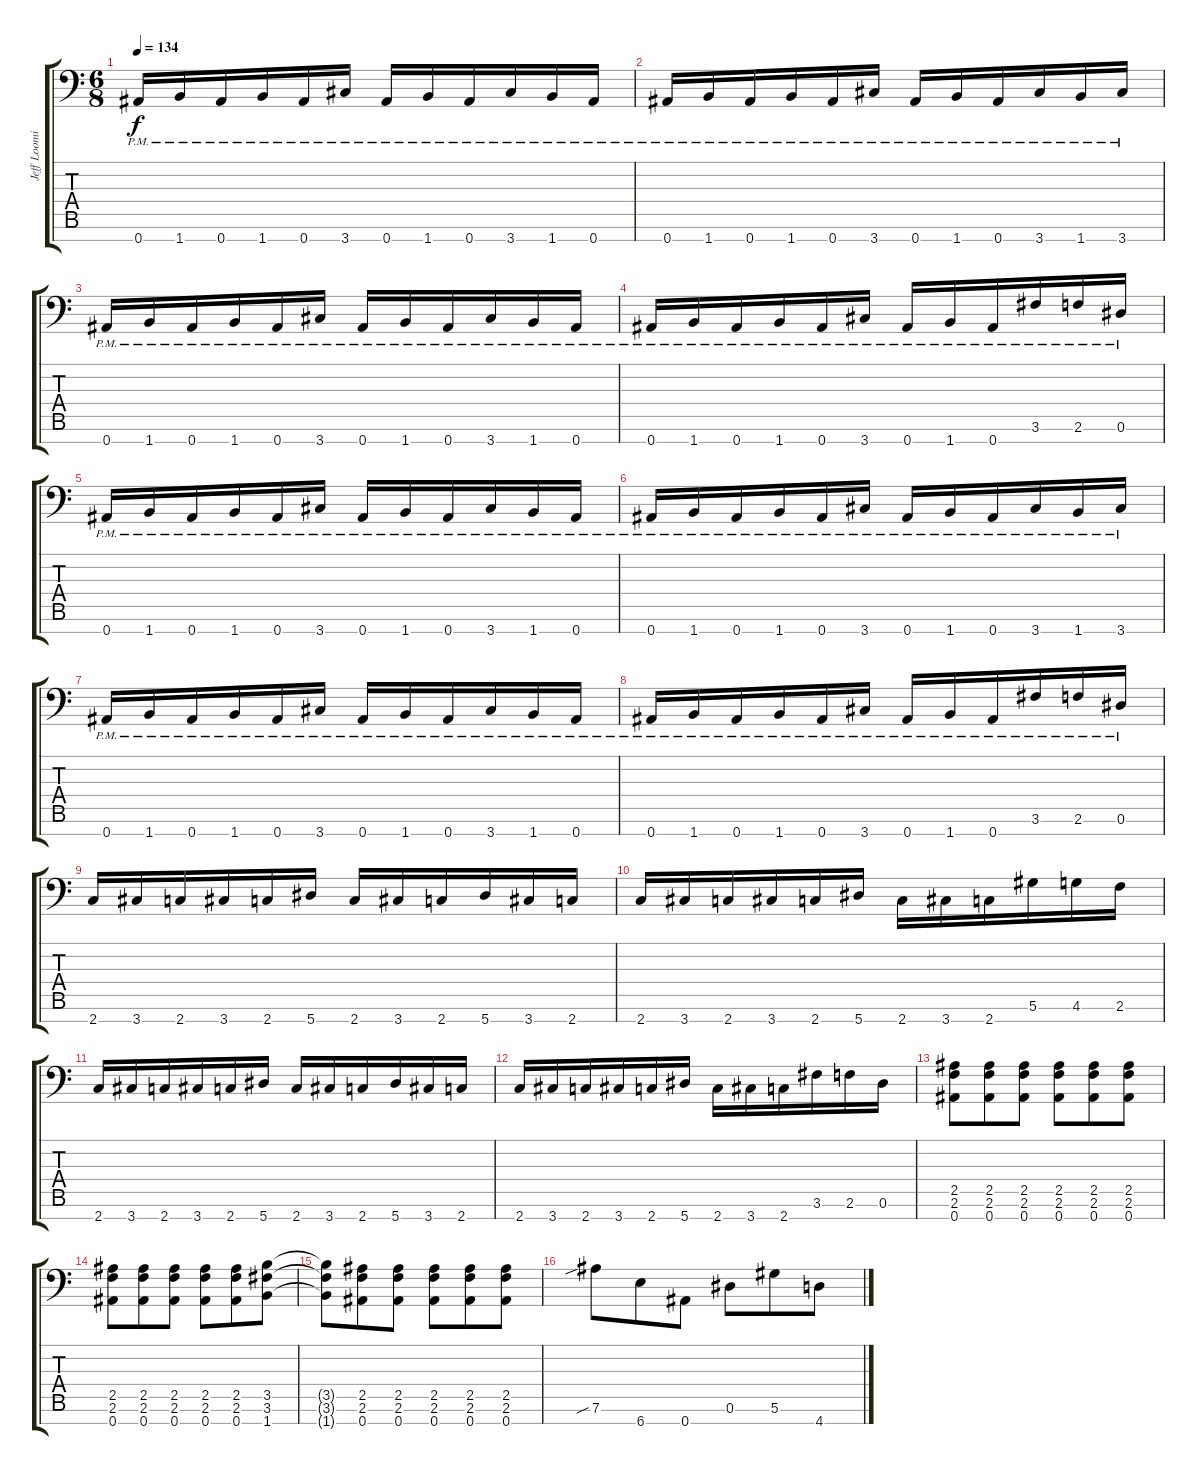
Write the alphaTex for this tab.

\track ("Jeff Loomis" "Jeff Loomi") {instrument distortionguitar}
\staff {score tabs}
\tuning (Eb4 Bb3 Gb3 Db3 Ab2 Eb2 Bb1) {hide}
\ts (6 8)
\tempo 134
\clef f4
\ks c
0.7{pm}.16{dy f} 1.7{pm}.16 0.7{pm}.16 1.7{pm}.16 0.7{pm}.16 3.7{pm}.16 0.7{pm}.16 1.7{pm}.16 0.7{pm}.16 3.7{pm}.16 1.7{pm}.16 0.7{pm}.16 |
0.7{pm}.16 1.7{pm}.16 0.7{pm}.16 1.7{pm}.16 0.7{pm}.16 3.7{pm}.16 0.7{pm}.16 1.7{pm}.16 0.7{pm}.16 3.7{pm}.16 1.7{pm}.16 3.7{pm}.16 |
0.7{pm}.16 1.7{pm}.16 0.7{pm}.16 1.7{pm}.16 0.7{pm}.16 3.7{pm}.16 0.7{pm}.16 1.7{pm}.16 0.7{pm}.16 3.7{pm}.16 1.7{pm}.16 0.7{pm}.16 |
0.7{pm}.16 1.7{pm}.16 0.7{pm}.16 1.7{pm}.16 0.7{pm}.16 3.7{pm}.16 0.7{pm}.16 1.7{pm}.16 0.7{pm}.16 3.6{pm}.16 2.6{pm}.16 0.6{pm}.16 |
0.7{pm}.16 1.7{pm}.16 0.7{pm}.16 1.7{pm}.16 0.7{pm}.16 3.7{pm}.16 0.7{pm}.16 1.7{pm}.16 0.7{pm}.16 3.7{pm}.16 1.7{pm}.16 0.7{pm}.16 |
0.7{pm}.16 1.7{pm}.16 0.7{pm}.16 1.7{pm}.16 0.7{pm}.16 3.7{pm}.16 0.7{pm}.16 1.7{pm}.16 0.7{pm}.16 3.7{pm}.16 1.7{pm}.16 3.7{pm}.16 |
0.7{pm}.16 1.7{pm}.16 0.7{pm}.16 1.7{pm}.16 0.7{pm}.16 3.7{pm}.16 0.7{pm}.16 1.7{pm}.16 0.7{pm}.16 3.7{pm}.16 1.7{pm}.16 0.7{pm}.16 |
0.7{pm}.16 1.7{pm}.16 0.7{pm}.16 1.7{pm}.16 0.7{pm}.16 3.7{pm}.16 0.7{pm}.16 1.7{pm}.16 0.7{pm}.16 3.6{pm}.16 2.6{pm}.16 0.6{pm}.16 |
2.7.16 3.7.16 2.7.16 3.7.16 2.7.16 5.7.16 2.7.16 3.7.16 2.7.16 5.7.16 3.7.16 2.7.16 |
2.7.16 3.7.16 2.7.16 3.7.16 2.7.16 5.7.16 2.7.16 3.7.16 2.7.16 5.6.16 4.6.16 2.6.16 |
2.7.16 3.7.16 2.7.16 3.7.16 2.7.16 5.7.16 2.7.16 3.7.16 2.7.16 5.7.16 3.7.16 2.7.16 |
2.7.16 3.7.16 2.7.16 3.7.16 2.7.16 5.7.16 2.7.16 3.7.16 2.7.16 3.6.16 2.6.16 0.6.16 |
(2.5 2.6 0.7).8 (2.5 2.6 0.7).8 (2.5 2.6 0.7).8 (2.5 2.6 0.7).8 (2.5 2.6 0.7).8 (2.5 2.6 0.7).8 |
(2.5 2.6 0.7).8 (2.5 2.6 0.7).8 (2.5 2.6 0.7).8 (2.5 2.6 0.7).8 (2.5 2.6 0.7).8 (3.5 3.6 1.7).8 |
(3.5{t} 3.6{t} 1.7{t}).8 (2.5 2.6 0.7).8 (2.5 2.6 0.7).8 (2.5 2.6 0.7).8 (2.5 2.6 0.7).8 (2.5 2.6 0.7).8 |
7.6{sib}.8 6.7.8 0.7.8 0.6.8 5.6.8 4.7.8
